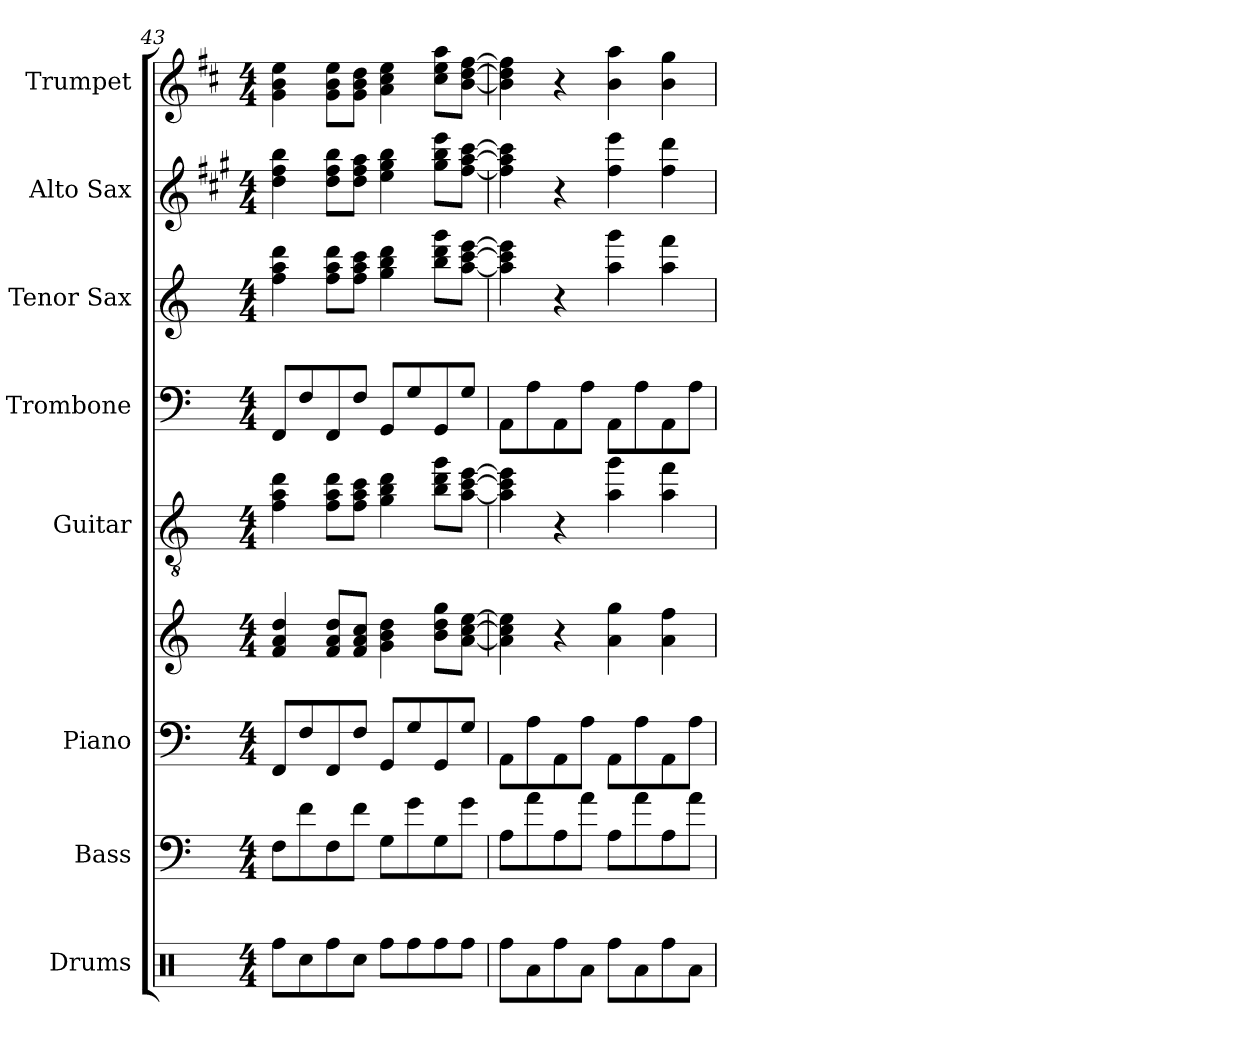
**kern	**kern	**kern	**kern	**kern	**kern	**kern	**kern	**kern
*part8	*part7	*part6	*part6	*part5	*part4	*part3	*part2	*part1
*staff9	*staff8	*staff7	*staff6	*staff5	*staff4	*staff3	*staff2	*staff1
*I"Drums	*I"Bass	*I"Piano	*	*I"Guitar	*I"Trombone	*I"Tenor Sax	*I"Alto Sax	*I"Trumpet
*I'Drums	*I'Bass	*I'Piano	*	*I'Gtr.	*I'Tbn.	*I'Tenor	*I'Alto	*I'Tpt.
!!LO:PB:g=z
*clefX	*clefF4	*clefF4	*clefG2	*clefGv2	*clefF4	*clefG2	*clefG2	*clefG2
*	*ITrd7c12	*	*	*	*	*ITrd8c14	*ITrd5c9	*ITrd1c2
*k[]	*k[]	*k[]	*k[]	*k[]	*k[]	*k[]	*k[]	*k[]
*M4/4	*M4/4	*M4/4	*M4/4	*M4/4	*M4/4	*M4/4	*M4/4	*M4/4
=43	=43	=43	=43	=43	=43	=43	=43	=43
8Rff\L	8FF\L	8FF/L	4f/ 4a/ 4dd/	4f\ 4a\ 4dd\	8FF/L	4f\ 4a\ 4dd\	4f\ 4a\ 4dd\	4f\ 4a\ 4dd\
8Rcc\	8F\	8F/	.	.	8F/	.	.	.
8Rff\	8FF\	8FF/	8f/ 8a/ 8dd/L	8f\ 8a\ 8dd\L	8FF/	8f\ 8a\ 8dd\L	8f\ 8a\ 8dd\L	8f\ 8a\ 8dd\L
8Rcc\J	8F\J	8F/J	8f/ 8a/ 8cc/J	8f\ 8a\ 8cc\J	8F/J	8f\ 8a\ 8cc\J	8f\ 8a\ 8cc\J	8f\ 8a\ 8cc\J
8Rff\L	8GG\L	8GG/L	4g\ 4b\ 4dd\	4g\ 4b\ 4dd\	8GG/L	4g\ 4b\ 4dd\	4g\ 4b\ 4dd\	4g\ 4b\ 4dd\
8Rff\	8G\	8G/	.	.	8G/	.	.	.
8Rff\	8GG\	8GG/	8b\ 8dd\ 8gg\L	8b\ 8dd\ 8gg\L	8GG/	8b\ 8dd\ 8gg\L	8b\ 8dd\ 8gg\L	8b\ 8dd\ 8gg\L
8Rff\J	8G\J	8G/J	[8a\ [8cc\ [8ee\J	[8a\ [8cc\ [8ee\J	8G/J	[8a\ [8cc\ [8ee\J	[8a\ [8cc\ [8ee\J	[8a\ [8cc\ [8ee\J
=44	=44	=44	=44	=44	=44	=44	=44	=44
8Rff\L	8AA\L	8AA\L	4a\] 4cc\] 4ee\]	4a\] 4cc\] 4ee\]	8AA\L	4a\] 4cc\] 4ee\]	4a\] 4cc\] 4ee\]	4a\] 4cc\] 4ee\]
8Ra\	8A\	8A\	.	.	8A\	.	.	.
8Rff\	8AA\	8AA\	4r	4r	8AA\	4r	4r	4r
8Ra\J	8A\J	8A\J	.	.	8A\J	.	.	.
8Rff\L	8AA\L	8AA\L	4a\ 4gg\	4a\ 4gg\	8AA\L	4a\ 4gg\	4a\ 4gg\	4a\ 4gg\
8Ra\	8A\	8A\	.	.	8A\	.	.	.
8Rff\	8AA\	8AA\	4a\ 4ff\	4a\ 4ff\	8AA\	4a\ 4ff\	4a\ 4ff\	4a\ 4ff\
8Ra\J	8A\J	8A\J	.	.	8A\J	.	.	.
=	=	=	=	=	=	=	=	=
*-	*-	*-	*-	*-	*-	*-	*-	*-
